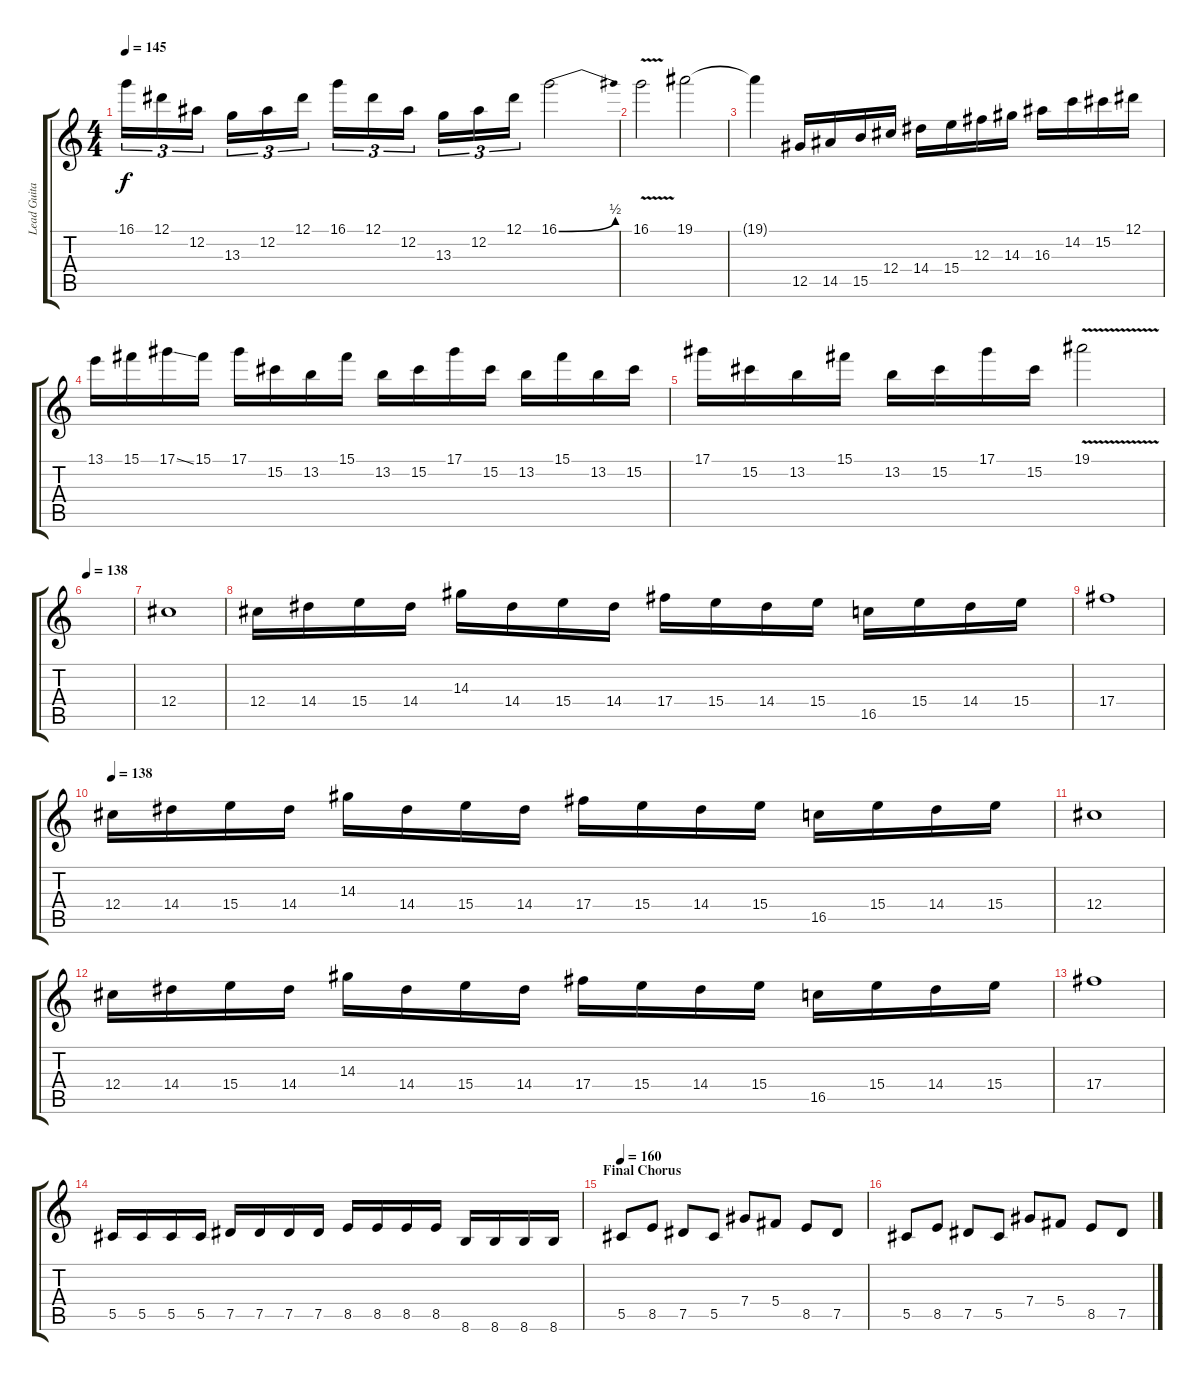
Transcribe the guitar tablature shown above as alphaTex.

\track ("Lead Guitar (Eduardo Kawanaka)" "Lead Guita") {instrument distortionguitar}
\staff {score tabs}
\tuning (Eb4 Bb3 Gb3 Db3 Ab2 Eb2) {hide}
\ts (4 4)
\tempo 145
\clef g2
\ks c
16.1.16{tu (3 2) dy f} 12.1.16{tu (3 2)} 12.2.16{tu (3 2)} 13.3.16{tu (3 2)} 12.2.16{tu (3 2)} 12.1.16{tu (3 2)} 16.1.16{tu (3 2)} 12.1.16{tu (3 2)} 12.2.16{tu (3 2)} 13.3.16{tu (3 2)} 12.2.16{tu (3 2)} 12.1.16{tu (3 2)} 16.1{be (bend 0 0 60 2)}.2 |
16.1{v}.2 19.1.2 |
19.1{t}.4 12.5.16 14.5.16 15.5.16 12.4.16 14.4.16 15.4.16 12.3.16 14.3.16 16.3.16 14.2.16 15.2.16 12.1.16 |
13.1.16 15.1.16 17.1{ss}.16 15.1.16 17.1.16 15.2.16 13.2.16 15.1.16 13.2.16 15.2.16 17.1.16 15.2.16 13.2.16 15.1.16 13.2.16 15.2.16 |
17.1.16 15.2.16 13.2.16 15.1.16 13.2.16 15.2.16 17.1.16 15.2.16 19.1{v}.2 |
\tempo 138
|
12.4.1 |
12.4.16 14.4.16 15.4.16 14.4.16 14.3.16 14.4.16 15.4.16 14.4.16 17.4.16 15.4.16 14.4.16 15.4.16 16.5.16 15.4.16 14.4.16 15.4.16 |
17.4.1 |
\tempo 138
12.4.16 14.4.16 15.4.16 14.4.16 14.3.16 14.4.16 15.4.16 14.4.16 17.4.16 15.4.16 14.4.16 15.4.16 16.5.16 15.4.16 14.4.16 15.4.16 |
12.4.1 |
12.4.16 14.4.16 15.4.16 14.4.16 14.3.16 14.4.16 15.4.16 14.4.16 17.4.16 15.4.16 14.4.16 15.4.16 16.5.16 15.4.16 14.4.16 15.4.16 |
17.4.1 |
5.5.16 5.5.16 5.5.16 5.5.16 7.5.16 7.5.16 7.5.16 7.5.16 8.5.16 8.5.16 8.5.16 8.5.16 8.6.16 8.6.16 8.6.16 8.6.16 |
\section ("" "Final Chorus")
\tempo 160
5.5.8 8.5.8 7.5.8 5.5.8 7.4.8 5.4.8 8.5.8 7.5.8 |
5.5.8 8.5.8 7.5.8 5.5.8 7.4.8 5.4.8 8.5.8 7.5.8
